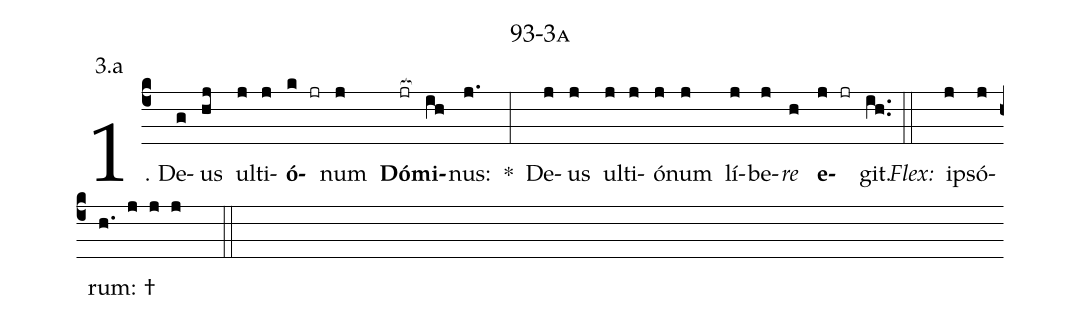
name: 93-3a;
annotation: 3.a;
%%
(c4)1. De(g)us(hj) ul(j)ti(j)<b>ó</b>(k jr)num(j) <b>Dó</b>(jr[ocb:1{])<b>mi</b>(ih[ocb:0}])nus:(j.) *(:) De(j)us(j) ul(j)ti(j)ó(j)num(j) lí(j)be(j)<i>re</i>(h) <b>e</b>(j jr)git.(ih..) (::)
<i>Flex:</i>()  ip(j)só(j)rum: †(h. j j j  ::)
